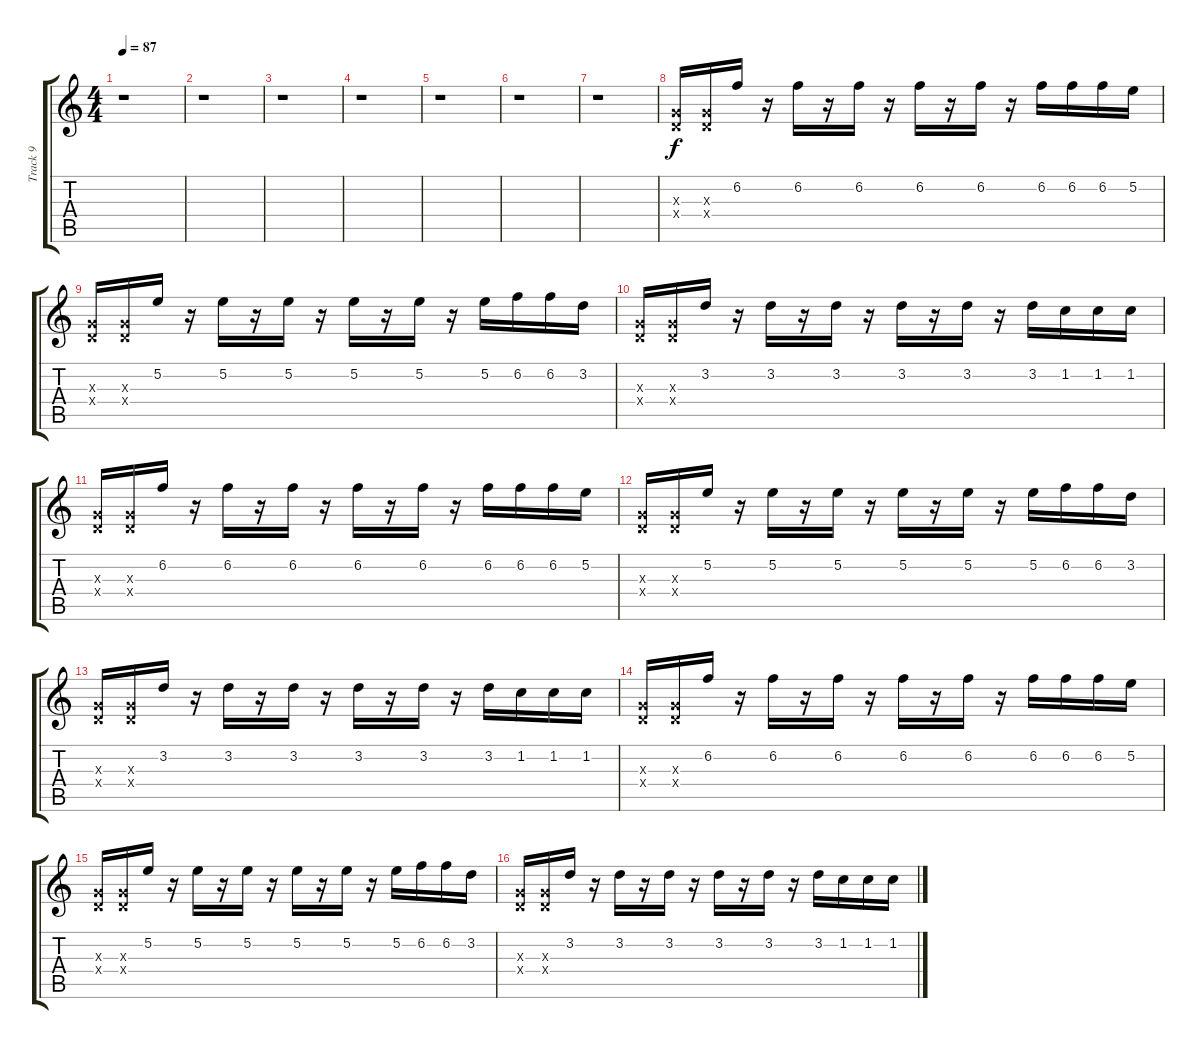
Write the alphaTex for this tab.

\track ("Track 9" "Track 9") {instrument overdrivenguitar}
\staff {score tabs}
\tuning (E4 B3 G3 D3 A2 E2) {hide}
\ts (4 4)
\tempo 87
\clef g2
\ks c
r.1{dy f} |
r.1 |
r.1 |
r.1 |
r.1 |
r.1 |
r.1 |
(0.3{x} 0.4{x}).16 (0.3{x} 0.4{x}).16 6.2.16 r.16 6.2.16 r.16 6.2.16 r.16 6.2.16 r.16 6.2.16 r.16 6.2.16 6.2.16 6.2.16 5.2.16 |
(0.3{x} 0.4{x}).16 (0.3{x} 0.4{x}).16 5.2.16 r.16 5.2.16 r.16 5.2.16 r.16 5.2.16 r.16 5.2.16 r.16 5.2.16 6.2.16 6.2.16 3.2.16 |
(0.3{x} 0.4{x}).16 (0.3{x} 0.4{x}).16 3.2.16 r.16 3.2.16 r.16 3.2.16 r.16 3.2.16 r.16 3.2.16 r.16 3.2.16 1.2.16 1.2.16 1.2.16 |
(0.3{x} 0.4{x}).16 (0.3{x} 0.4{x}).16 6.2.16 r.16 6.2.16 r.16 6.2.16 r.16 6.2.16 r.16 6.2.16 r.16 6.2.16 6.2.16 6.2.16 5.2.16 |
(0.3{x} 0.4{x}).16 (0.3{x} 0.4{x}).16 5.2.16 r.16 5.2.16 r.16 5.2.16 r.16 5.2.16 r.16 5.2.16 r.16 5.2.16 6.2.16 6.2.16 3.2.16 |
(0.3{x} 0.4{x}).16 (0.3{x} 0.4{x}).16 3.2.16 r.16 3.2.16 r.16 3.2.16 r.16 3.2.16 r.16 3.2.16 r.16 3.2.16 1.2.16 1.2.16 1.2.16 |
(0.3{x} 0.4{x}).16 (0.3{x} 0.4{x}).16 6.2.16 r.16 6.2.16 r.16 6.2.16 r.16 6.2.16 r.16 6.2.16 r.16 6.2.16 6.2.16 6.2.16 5.2.16 |
(0.3{x} 0.4{x}).16 (0.3{x} 0.4{x}).16 5.2.16 r.16 5.2.16 r.16 5.2.16 r.16 5.2.16 r.16 5.2.16 r.16 5.2.16 6.2.16 6.2.16 3.2.16 |
(0.3{x} 0.4{x}).16 (0.3{x} 0.4{x}).16 3.2.16 r.16 3.2.16 r.16 3.2.16 r.16 3.2.16 r.16 3.2.16 r.16 3.2.16 1.2.16 1.2.16 1.2.16
